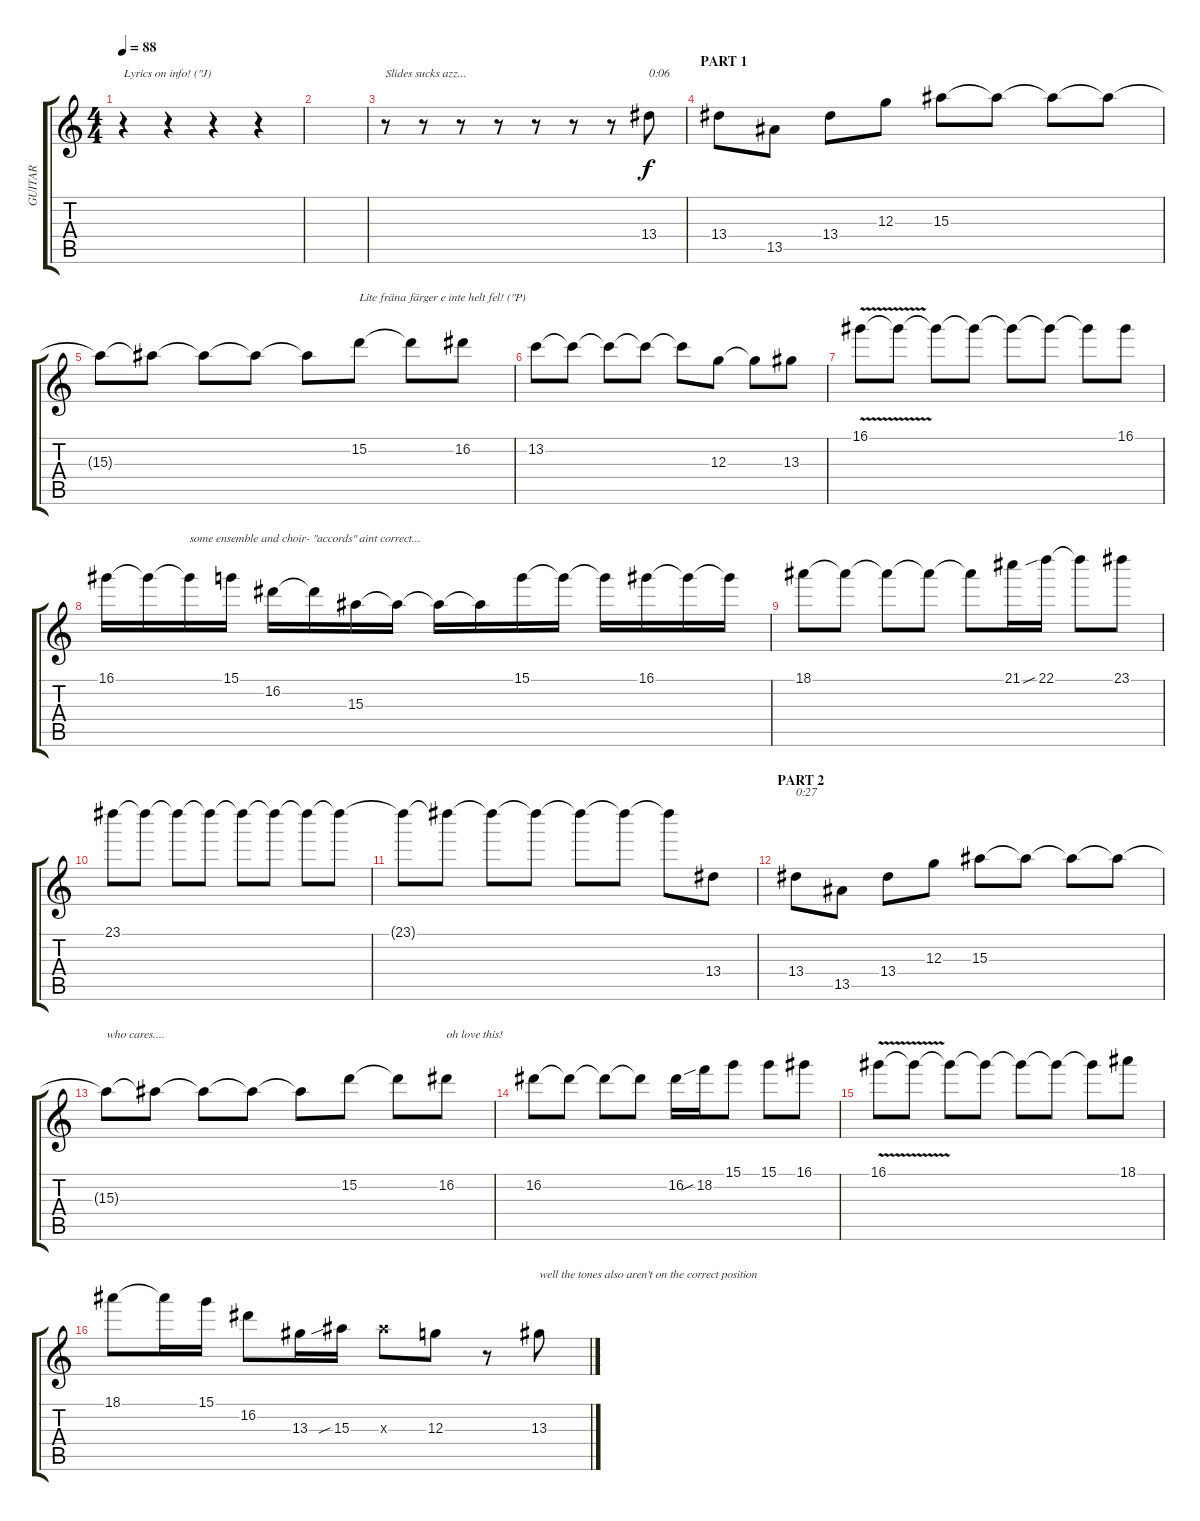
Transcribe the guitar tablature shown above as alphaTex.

\track ("GUITAR" "GUITAR") {instrument distortionguitar}
\staff {score tabs}
\tuning (E4 B3 G3 D3 A2 E2) {hide}
\ts (4 4)
\tempo 88
\clef g2
\ks c
r.4{txt "Lyrics on info! (\"J)" dy f instrument distortionguitar} r.4 r.4 r.4 |
|
r.8{txt "Slides sucks azz... "} r.8 r.8 r.8 r.8 r.8 r.8 13.4.8{txt "0:06"} |
\section ("" "PART 1")
13.4.8 13.5.8 13.4.8 12.3.8 15.3.8 15.3{t}.8 15.3{t}.8 15.3{t}.8 |
15.3{t}.8 15.3{t}.8 15.3{t}.8 15.3{t}.8 15.3{t}.8 15.2.8{txt "Lite fräna färger e inte helt fel! (\"P)"} 15.2{t}.8 16.2.8 |
13.2.8 13.2{t}.8 13.2{t}.8 13.2{t}.8 13.2{t}.8 12.3.8 12.3{t}.8 13.3.8 |
16.1{v}.8 16.1{t}.8 16.1{t}.8 16.1{t}.8 16.1{t}.8 16.1{t}.8 16.1{t}.8 16.1.8 |
16.1.16 16.1{t}.16 16.1{t}.16{txt "some ensemble and choir- \"accords\" aint correct..."} 15.1.16 16.2.16 16.2{t}.16 15.3.16 15.3{t}.16 15.3{t}.16 15.3{t}.16 15.1.16 15.1{t}.16 15.1{t}.16 16.1.16 16.1{t}.16 16.1{t}.16 |
18.1.8 18.1{t}.8 18.1{t}.8 18.1{t}.8 18.1{t}.8 21.1.16 22.1{sib}.16 22.1{t}.8 23.1.8 |
23.1.8 23.1{t}.8 23.1{t}.8 23.1{t}.8 23.1{t}.8 23.1{t}.8 23.1{t}.8 23.1{t}.8 |
23.1{t}.8 23.1{t}.8 23.1{t}.8 23.1{t}.8 23.1{t}.8 23.1{t}.8 23.1{t}.8 13.4.8 |
\section ("" "PART 2")
13.4.8{txt "0:27"} 13.5.8 13.4.8 12.3.8 15.3.8 15.3{t}.8 15.3{t}.8 15.3{t}.8 |
15.3{t}.8{txt "who cares...."} 15.3{t}.8 15.3{t}.8 15.3{t}.8 15.3{t}.8 15.2.8 15.2{t}.8 16.2.8{txt "oh love this!"} |
16.2.8 16.2{t}.8 16.2{t}.8 16.2{t}.8 16.2.16 18.2{sib}.16 15.1.8 15.1.8 16.1.8 |
16.1{v}.8 16.1{t}.8 16.1{t}.8 16.1{t}.8 16.1{t}.8 16.1{t}.8 16.1{t}.8 18.1.8 |
18.1.8 18.1{t}.16 15.1.16 16.2.8 13.3.16 15.3{sib}.16 15.3{x}.8 12.3.8 r.8 13.3.8{txt "well the tones also aren't on the correct position"}
